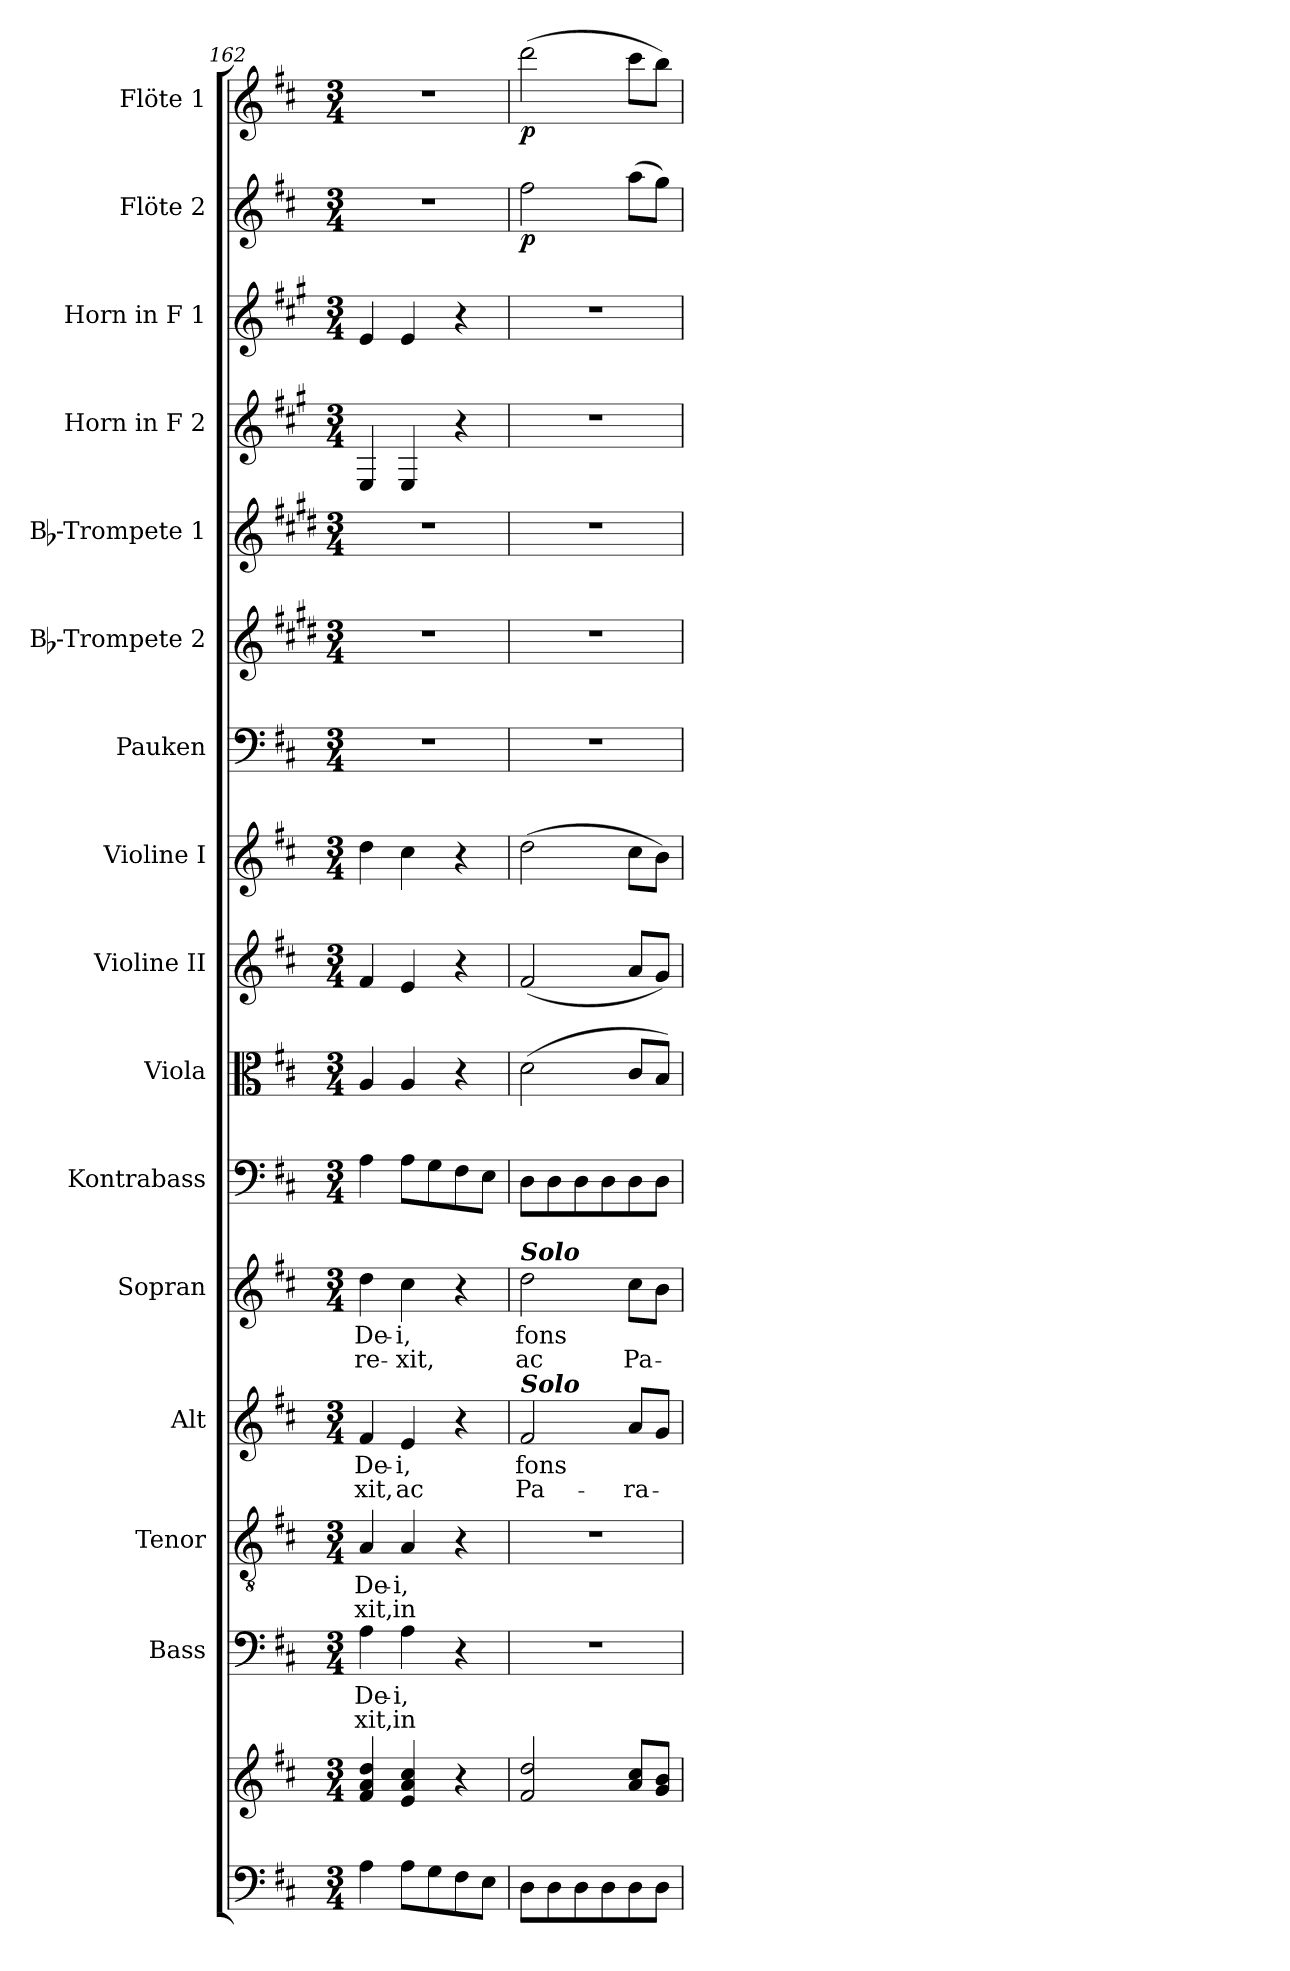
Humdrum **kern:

**kern	**kern	**kern	**text	**text	**kern	**text	**text	**kern	**text	**text	**kern	**text	**text	**kern	**kern	**kern	**kern	**kern	**kern	**kern	**kern	**kern	**kern	**dynam	**kern	**dynam
*part16	*part16	*part15	*part15	*part15	*part14	*part14	*part14	*part13	*part13	*part13	*part12	*part12	*part12	*part11	*part10	*part9	*part8	*part7	*part6	*part5	*part4	*part3	*part2	*part2	*part1	*part1
*staff17	*staff16	*staff15	*staff15	*staff15	*staff14	*staff14	*staff14	*staff13	*staff13	*staff13	*staff12	*staff12	*staff12	*staff11	*staff10	*staff9	*staff8	*staff7	*staff6	*staff5	*staff4	*staff3	*staff2	*staff2	*staff1	*staff1
*	*	*I"Bass	*	*	*I"Tenor	*	*	*I"Alt	*	*	*I"Sopran	*	*	*I"Kontrabass	*I"Viola	*I"Violine II	*I"Violine I	*I"Pauken	*I"Bb-Trompete 2	*I"Bb-Trompete 1	*I"Horn in F 2	*I"Horn in F 1	*I"Flöte 2	*	*I"Flöte 1	*
*	*	*I'B.	*	*	*I'T.	*	*	*I'A.	*	*	*I'S.	*	*	*I'Kb.	*I'Vla.	*I'Vl. II	*I'Vl. I	*I'Pk.	*I'Bb Trp. 2	*I'Bb Trp. 1	*	*	*I'Fl. 2	*	*I'Fl. 1	*
*clefF4	*clefG2	*clefF4	*	*	*clefGv2	*	*	*clefG2	*	*	*clefG2	*	*	*clefF4	*clefC3	*clefG2	*clefG2	*clefF4	*clefG2	*clefG2	*clefG2	*clefG2	*clefG2	*	*clefG2	*
*	*	*	*	*	*	*	*	*	*	*	*	*	*	*ITrd7c12	*	*	*	*	*ITrd1c2	*ITrd1c2	*ITrd4c7	*ITrd4c7	*	*	*	*
*k[f#c#]	*k[f#c#]	*k[f#c#]	*	*	*k[f#c#]	*	*	*k[f#c#]	*	*	*k[f#c#]	*	*	*k[f#c#]	*k[f#c#]	*k[f#c#]	*k[f#c#]	*k[f#c#]	*k[f#c#]	*k[f#c#]	*k[f#c#]	*k[f#c#]	*k[f#c#]	*	*k[f#c#]	*
*D:	*D:	*D:	*	*	*D:	*	*	*D:	*	*	*D:	*	*	*D:	*D:	*D:	*D:	*D:	*D:	*D:	*D:	*D:	*D:	*	*D:	*
*M3/4	*M3/4	*M3/4	*	*	*M3/4	*	*	*M3/4	*	*	*M3/4	*	*	*M3/4	*M3/4	*M3/4	*M3/4	*M3/4	*M3/4	*M3/4	*M3/4	*M3/4	*M3/4	*	*M3/4	*
=162	=162	=162	=162	=162	=162	=162	=162	=162	=162	=162	=162	=162	=162	=162	=162	=162	=162	=162	=162	=162	=162	=162	=162	=162	=162	=162
!	!	!	!LO:LY:b	!LO:LY:b	!	!LO:LY:b	!LO:LY:b	!	!LO:LY:b	!LO:LY:b	!	!LO:LY:b	!LO:LY:b	!	!	!	!	!	!	!	!	!	!	!	!	!
4A\	4f#/ 4a/ 4dd/	4A\	De-	-xit,	4A/	De-	-xit,	4f#/	De-	-xit,	4dd\	De-	-re-	4AA\	4A/	4f#/	4dd\	2.r	2.r	2.r	4AA/	4A/	2.r	.	2.r	.
!	!	!	!LO:LY:b	!LO:LY:b	!	!LO:LY:b	!LO:LY:b	!	!LO:LY:b	!LO:LY:b	!	!LO:LY:b	!LO:LY:b	!	!	!	!	!	!	!	!	!	!	!	!	!
8A\L	4e/ 4a/ 4cc#/	4A\	-i,	in	4A/	-i,	in	4e/	-i,	ac	4cc#\	-i,	-xit,	8AA\L	4A/	4e/	4cc#\	.	.	.	4AA/	4A/	.	.	.	.
8G\	.	.	.	.	.	.	.	.	.	.	.	.	.	8GG\	.	.	.	.	.	.	.	.	.	.	.	.
8F#\	4r	4r	.	.	4r	.	.	4r	.	.	4r	.	.	8FF#\	4r	4r	4r	.	.	.	4r	4r	.	.	.	.
8E\J	.	.	.	.	.	.	.	.	.	.	.	.	.	8EE\J	.	.	.	.	.	.	.	.	.	.	.	.
=163	=163	=163	=163	=163	=163	=163	=163	=163	=163	=163	=163	=163	=163	=163	=163	=163	=163	=163	=163	=163	=163	=163	=163	=163	=163	=163
!	!	!	!	!	!	!	!	!	!	!	!LO:TX:a:Bi:t=Solo	!	!	!	!	!	!	!	!	!	!	!	!	!	!	!
!	!	!	!	!	!	!	!	!LO:TX:a:Bi:t=Solo	!	!	!	!	!	!	!	!	!	!	!	!	!	!	!	!	!	!
!	!	!	!	!	!	!	!	!	!LO:LY:b	!LO:LY:b	!	!LO:LY:b	!LO:LY:b	!	!	!	!	!	!	!	!	!	!	!LO:DY:b	!	!LO:DY:b
8D\L	2f#/ 2dd/	2.r	.	.	2.r	.	.	2f#/	fons	Pa-	2dd\	fons	ac	8DD\L	(>2d\	(<2f#/	(>2dd\	2.r	2.r	2.r	2.r	2.r	2ff#\	p	(>2ddd\	p
8D\	.	.	.	.	.	.	.	.	.	.	.	.	.	8DD\	.	.	.	.	.	.	.	.	.	.	.	.
8D\	.	.	.	.	.	.	.	.	.	.	.	.	.	8DD\	.	.	.	.	.	.	.	.	.	.	.	.
8D\	.	.	.	.	.	.	.	.	.	.	.	.	.	8DD\	.	.	.	.	.	.	.	.	.	.	.	.
!	!	!	!	!	!	!	!	!	!	!LO:LY:b	!	!	!LO:LY:b	!	!	!	!	!	!	!	!	!	!	!	!	!
8D\	8a/ 8cc#/L	.	.	.	.	.	.	8a/L	.	-ra-	8cc#\L	.	Pa-	8DD\	8c#/L	8a/L	8cc#\L	.	.	.	.	.	(>8aa\L	.	8ccc#\L	.
8D\J	8g/ 8b/J	.	.	.	.	.	.	8g/J	.	.	8b\J	.	.	8DD\J	8B/J)	8g/J)	8b\J)	.	.	.	.	.	8gg\J)	.	8bb\J)	.
=	=	=	=	=	=	=	=	=	=	=	=	=	=	=	=	=	=	=	=	=	=	=	=	=	=	=
*-	*-	*-	*-	*-	*-	*-	*-	*-	*-	*-	*-	*-	*-	*-	*-	*-	*-	*-	*-	*-	*-	*-	*-	*-	*-	*-
